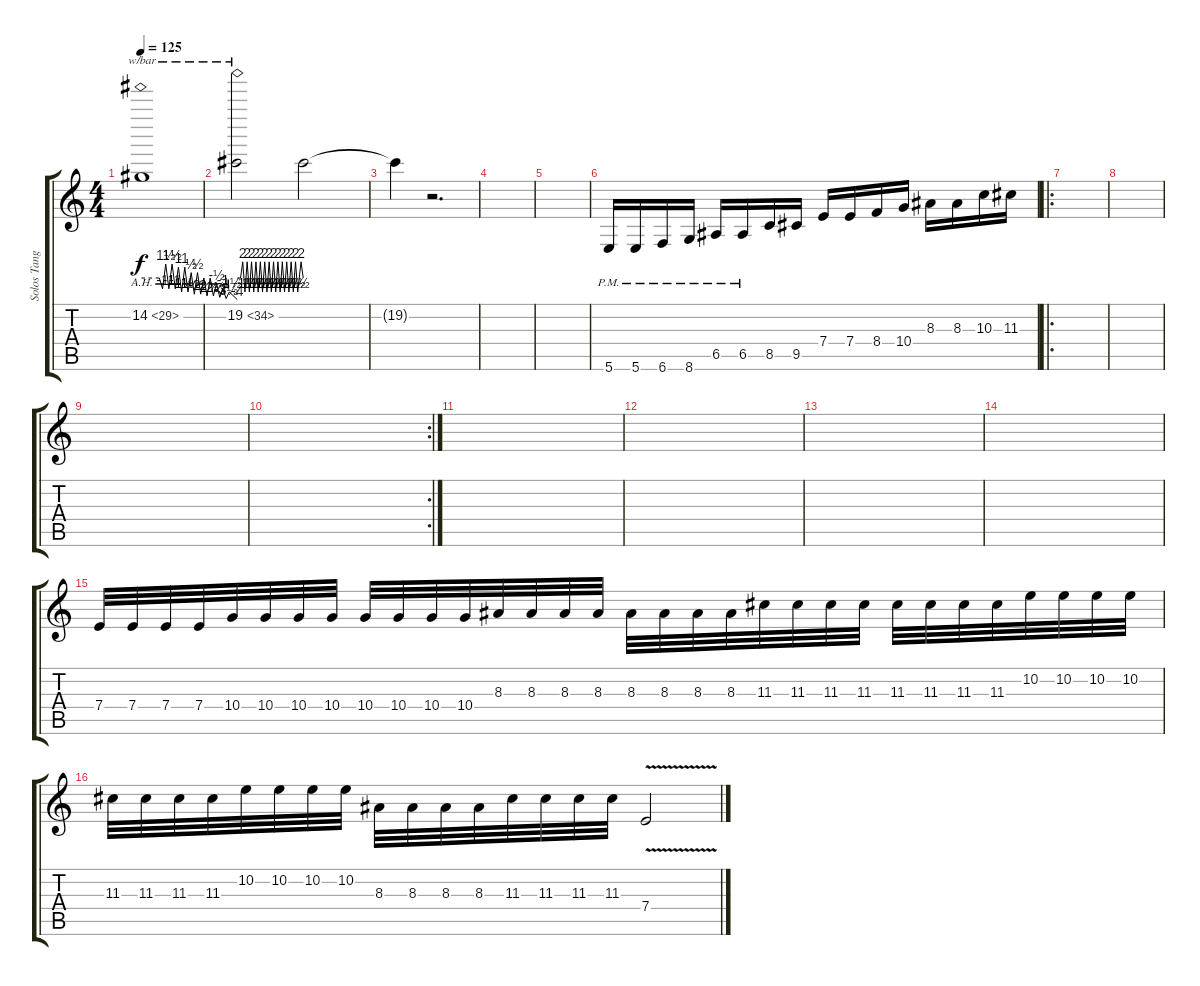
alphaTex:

\track ("Solos Tangalos" "Solos Tang") {instrument distortionguitar}
\staff {score tabs}
\tuning (B3 Gb3 D3 A2 E2 B1) {hide}
\ts (4 4)
\tempo 125
\clef g2
\ks c
14.2{ah 15}.1{tbe (custom default 0 0 11 0 13 -4 15 6 17 -4 19 6 21 -4 23 4 25 -6 27 4 29 -6 31 2 33 -8 35 2 37 -8 39 0 41 -10 43 0 45 -10 47 -2 49 -12 51 -4 53 -14 55 -6 60 -16) dy f} |
19.2{ah 15}.2{tbe (custom default 0 0 3 0 5 8 7 -6 9 8 11 -6 13 8 15 -6 17 8 19 -6 21 8 23 -6 25 8 27 -6 29 8 31 -6 33 8 35 -6 37 8 39 -6 41 8 43 -6 45 8 47 -6 49 8 51 -6 53 8 55 -6 58 8 60 0)} 19.2{t}.2{volume 0} |
19.2{t}.4 r.2{d} |
|
|
5.6{pm}.16{volume 16} 5.6{pm}.16 6.6{pm}.16 8.6{pm}.16 6.5{pm}.16 6.5{pm}.16 8.5.16 9.5.16 7.4.16 7.4.16 8.4.16 10.4.16 8.3.16 8.3.16 10.3.16 11.3.16 |
\ro
|
|
|
\rc 2
|
|
|
|
|
7.4.32 7.4.32 7.4.32 7.4.32 10.4.32 10.4.32 10.4.32 10.4.32 10.4.32 10.4.32 10.4.32 10.4.32 8.3.32 8.3.32 8.3.32 8.3.32 8.3.32 8.3.32 8.3.32 8.3.32 11.3.32 11.3.32 11.3.32 11.3.32 11.3.32 11.3.32 11.3.32 11.3.32 10.2.32 10.2.32 10.2.32 10.2.32 |
11.3.32 11.3.32 11.3.32 11.3.32 10.2.32 10.2.32 10.2.32 10.2.32 8.3.32 8.3.32 8.3.32 8.3.32 11.3.32 11.3.32 11.3.32 11.3.32 7.4{v}.2
